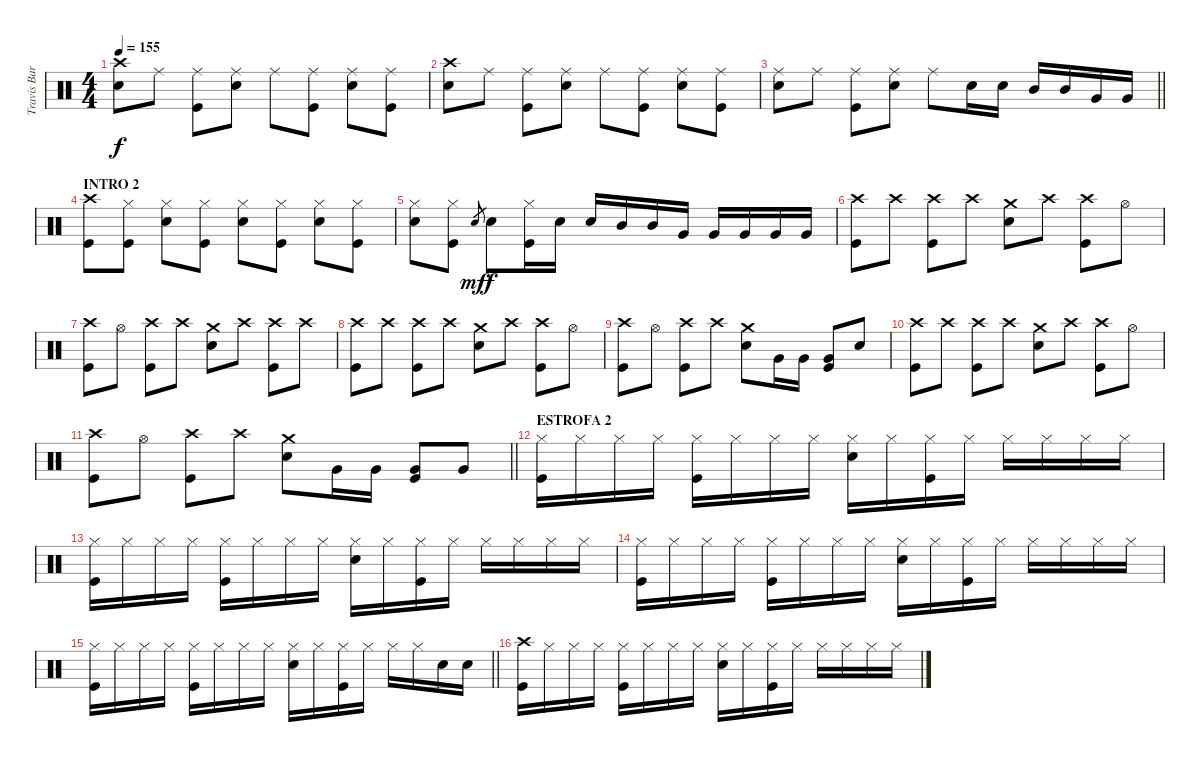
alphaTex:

\track ("Travis Barker (Batería)" "Travis Bar") {instrument percussion}
\staff {score}
\articulation defaults
\ts (4 4)
\tempo 155
\clef neutral
\ks c
("Crash high (hit)" "Snare (hit) 2").8{dy f} "Ride (middle)".8 ("Ride (middle)" "Kick (hit)").8 ("Ride (middle)" "Snare (hit) 2").8 "Ride (middle)".8 ("Ride (middle)" "Kick (hit)").8 ("Ride (middle)" "Snare (hit) 2").8 ("Ride (middle)" "Kick (hit)").8 |
("Crash high (hit)" "Snare (hit) 2").8 "Ride (middle)".8 ("Ride (middle)" "Kick (hit)").8 ("Ride (middle)" "Snare (hit) 2").8 "Ride (middle)".8 ("Ride (middle)" "Kick (hit)").8 ("Ride (middle)" "Snare (hit) 2").8 ("Ride (middle)" "Kick (hit)").8 |
\barLineRight lightlight
("Ride (middle)" "Snare (hit) 2").8 "Ride (middle)".8 ("Ride (middle)" "Kick (hit)").8 ("Ride (middle)" "Snare (hit) 2").8 "Ride (middle)".8 "Snare (hit) 2".16 "Snare (hit) 2".16 "Mid Tom (hit)".16 "Mid Tom (hit)".16 "Very Low Tom (hit)".16 "Very Low Tom (hit)".16 |
\section ("" "INTRO 2")
("Crash high (hit)" "Kick (hit)").8 ("Hi-Hat (closed)" "Kick (hit)").8 ("Hi-Hat (closed)" "Snare (hit) 2").8 ("Hi-Hat (closed)" "Kick (hit)").8 ("Hi-Hat (closed)" "Snare (hit) 2").8 ("Hi-Hat (closed)" "Kick (hit)").8 ("Hi-Hat (closed)" "Snare (hit) 2").8 ("Hi-Hat (closed)" "Kick (hit)").8 |
("Hi-Hat (closed)" "Snare (hit) 2").8 ("Hi-Hat (closed)" "Kick (hit)").8 "Snare (hit) 2".8{gr dy mf} "Snare (hit) 2".8{dy f} ("Hi-Hat (closed)" "Kick (hit)").16 "Snare (hit) 2".16 "Snare (hit) 2".16 "Mid Tom (hit)".16 "Mid Tom (hit)".16 "Very Low Tom (hit)".16 "Very Low Tom (hit)".16 "Very Low Tom (hit)".16 "Very Low Tom (hit)".16 "Very Low Tom (hit)".16 |
("Crash high (hit)" "Kick (hit)").8 "Crash high (hit)".8 ("Crash high (hit)" "Kick (hit)").8 "Crash high (hit)".8 ("Crash medium (hit)" "Snare (hit) 2").8 "Crash high (hit)".8 ("Crash high (hit)" "Kick (hit)").8 "Hi-Hat (open)".8 |
("Crash high (hit)" "Kick (hit)").8 "Hi-Hat (open)".8 ("Crash high (hit)" "Kick (hit)").8 "Crash high (hit)".8 ("Crash medium (hit)" "Snare (hit) 2").8 "Crash high (hit)".8 ("Crash high (hit)" "Kick (hit)").8 "Crash high (hit)".8 |
("Crash high (hit)" "Kick (hit)").8 "Crash high (hit)".8 ("Crash high (hit)" "Kick (hit)").8 "Crash high (hit)".8 ("Crash medium (hit)" "Snare (hit) 2").8 "Crash high (hit)".8 ("Crash high (hit)" "Kick (hit)").8 "Hi-Hat (open)".8 |
("Crash high (hit)" "Kick (hit)").8 "Hi-Hat (open)".8 ("Crash high (hit)" "Kick (hit)").8 "Crash high (hit)".8 ("Crash medium (hit)" "Snare (hit) 2").8 "Very Low Tom (hit)".16 "Very Low Tom (hit)".16 ("Very Low Tom (hit)" "Kick (hit)").8 "Snare (hit) 2".8 |
("Crash high (hit)" "Kick (hit)").8 "Crash high (hit)".8 ("Crash high (hit)" "Kick (hit)").8 "Crash high (hit)".8 ("Crash medium (hit)" "Snare (hit) 2").8 "Crash high (hit)".8 ("Crash high (hit)" "Kick (hit)").8 "Hi-Hat (open)".8 |
\barLineRight lightlight
("Crash high (hit)" "Kick (hit)").8 "Hi-Hat (open)".8 ("Crash high (hit)" "Kick (hit)").8 "Crash high (hit)".8 ("Crash medium (hit)" "Snare (hit) 2").8 "Very Low Tom (hit)".16 "Very Low Tom (hit)".16 ("Very Low Tom (hit)" "Kick (hit)").8 "Very Low Tom (hit)".8 |
\section ("" "ESTROFA 2")
("Hi-Hat (closed)" "Kick (hit)").16 "Hi-Hat (closed)".16 "Hi-Hat (closed)".16 "Hi-Hat (closed)".16 ("Hi-Hat (closed)" "Kick (hit)").16 "Hi-Hat (closed)".16 "Hi-Hat (closed)".16 "Hi-Hat (closed)".16 ("Hi-Hat (closed)" "Snare (hit) 2").16 "Hi-Hat (closed)".16 ("Hi-Hat (closed)" "Kick (hit)").16 "Hi-Hat (closed)".16 "Hi-Hat (closed)".16 "Hi-Hat (closed)".16 "Hi-Hat (closed)".16 "Hi-Hat (closed)".16 |
("Hi-Hat (closed)" "Kick (hit)").16 "Hi-Hat (closed)".16 "Hi-Hat (closed)".16 "Hi-Hat (closed)".16 ("Hi-Hat (closed)" "Kick (hit)").16 "Hi-Hat (closed)".16 "Hi-Hat (closed)".16 "Hi-Hat (closed)".16 ("Hi-Hat (closed)" "Snare (hit) 2").16 "Hi-Hat (closed)".16 ("Hi-Hat (closed)" "Kick (hit)").16 "Hi-Hat (closed)".16 "Hi-Hat (closed)".16 "Hi-Hat (closed)".16 "Hi-Hat (closed)".16 "Hi-Hat (closed)".16 |
("Hi-Hat (closed)" "Kick (hit)").16 "Hi-Hat (closed)".16 "Hi-Hat (closed)".16 "Hi-Hat (closed)".16 ("Hi-Hat (closed)" "Kick (hit)").16 "Hi-Hat (closed)".16 "Hi-Hat (closed)".16 "Hi-Hat (closed)".16 ("Hi-Hat (closed)" "Snare (hit) 2").16 "Hi-Hat (closed)".16 ("Hi-Hat (closed)" "Kick (hit)").16 "Hi-Hat (closed)".16 "Hi-Hat (closed)".16 "Hi-Hat (closed)".16 "Hi-Hat (closed)".16 "Hi-Hat (closed)".16 |
\barLineRight lightlight
("Hi-Hat (closed)" "Kick (hit)").16 "Hi-Hat (closed)".16 "Hi-Hat (closed)".16 "Hi-Hat (closed)".16 ("Hi-Hat (closed)" "Kick (hit)").16 "Hi-Hat (closed)".16 "Hi-Hat (closed)".16 "Hi-Hat (closed)".16 ("Hi-Hat (closed)" "Snare (hit) 2").16 "Hi-Hat (closed)".16 ("Hi-Hat (closed)" "Kick (hit)").16 "Hi-Hat (closed)".16 "Hi-Hat (closed)".16 "Hi-Hat (closed)".16 "Snare (hit) 2".16 "Snare (hit) 2".16 |
("Crash high (hit)" "Kick (hit)").16 "Hi-Hat (closed)".16 "Hi-Hat (closed)".16 "Hi-Hat (closed)".16 ("Hi-Hat (closed)" "Kick (hit)").16 "Hi-Hat (closed)".16 "Hi-Hat (closed)".16 "Hi-Hat (closed)".16 ("Hi-Hat (closed)" "Snare (hit) 2").16 "Hi-Hat (closed)".16 ("Hi-Hat (closed)" "Kick (hit)").16 "Hi-Hat (closed)".16 "Hi-Hat (closed)".16 "Hi-Hat (closed)".16 "Hi-Hat (closed)".16 "Hi-Hat (closed)".16
